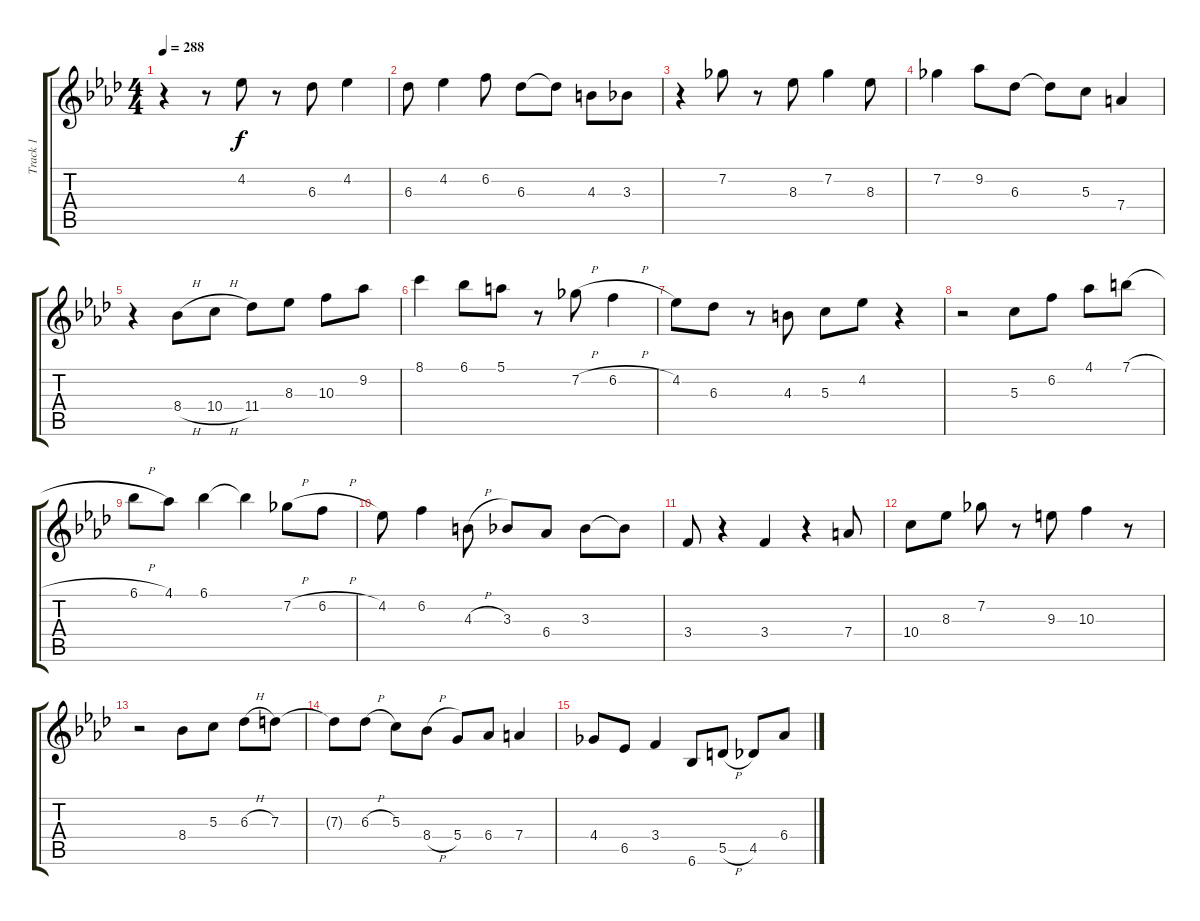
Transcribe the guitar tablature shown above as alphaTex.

\track ("Track 1" "Track 1") {instrument electricguitarjazz}
\staff {score tabs}
\tuning (E4 B3 G3 D3 A2 E2) {hide}
\ts (4 4)
\tempo 288
\clef g2
\ks ab
r.4{dy f} r.8 4.2.8 r.8 6.3.8 4.2.4 |
6.3.8 4.2.4 6.2.8 6.3.8 6.3{t}.8 4.3.8 3.3.8 |
r.4 7.2.8 r.8 8.3.8 7.2.4 8.3.8 |
7.2.4 9.2.8 6.3.8 6.3{t}.8 5.3.8 7.4.4 |
r.4 8.4{h}.8 10.4{h}.8 11.4.8 8.3.8 10.3.8 9.2.8 |
8.1.4 6.1.8 5.1.8 r.8 7.2{h}.8 6.2{h}.4 |
4.2.8 6.3.8 r.8 4.3.8 5.3.8 4.2.8 r.4 |
r.2 5.3.8 6.2.8 4.1.8 7.1{h}.8 |
6.1{h}.8 4.1.8 6.1.4 6.1{t}.4 7.2{h}.8 6.2{h}.8 |
4.2.8 6.2.4 4.3{h}.8 3.3.8 6.4.8 3.3.8 3.3{t}.8 |
3.4.8 r.4 3.4.4 r.4 7.4.8 |
10.4.8 8.3.8 7.2.8 r.8 9.3.8 10.3.4 r.8 |
r.2 8.4.8 5.3.8 6.3{h}.8 7.3.8 |
7.3{t}.8 6.3{h}.8 5.3.8 8.4{h}.8 5.4.8 6.4.8 7.4.4 |
4.4.8 6.5.8 3.4.4 6.6.8 5.5{h}.8 4.5.8 6.4.8
